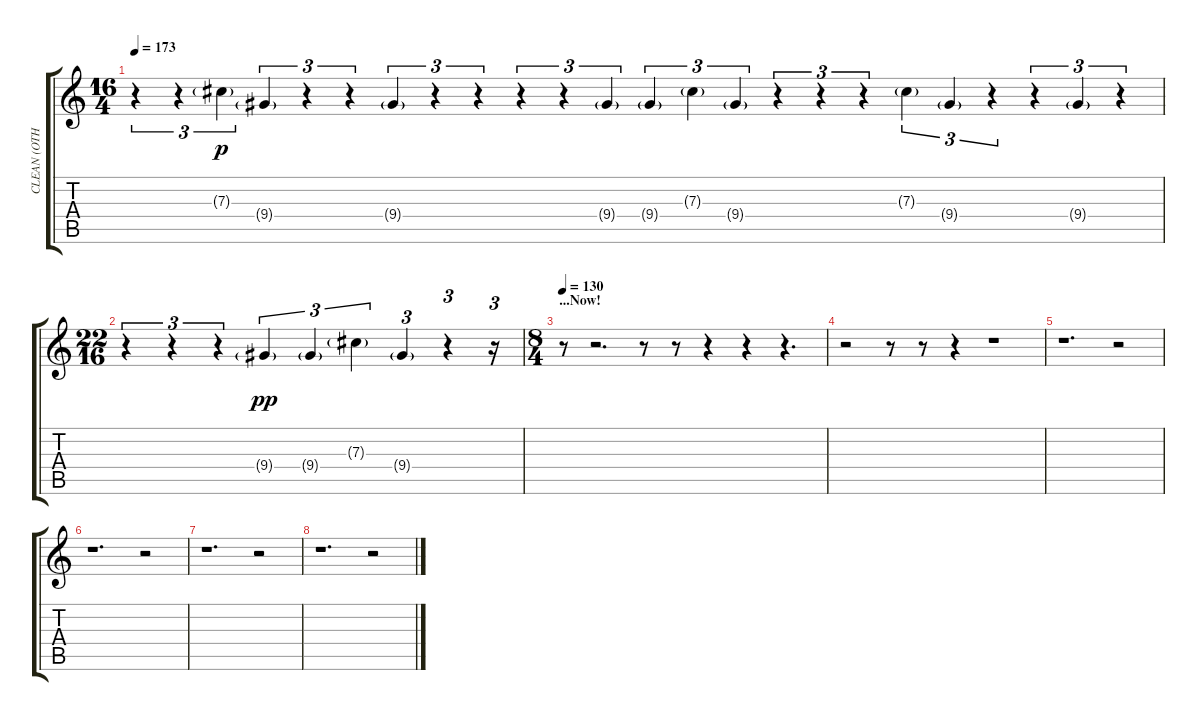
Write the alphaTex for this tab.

\track ("CLEAN (OTHER)" "CLEAN (OTH") {instrument acousticguitarsteel}
\staff {score tabs}
\tuning (Eb4 B3 Gb3 B2 Gb2 B1) {hide}
\ts (16 4)
\tempo 173
\clef g2
\ks c
r.4{tu (3 2) dy p} r.4{tu (3 2)} 7.3{g}.4{tu (3 2)} 9.4{g}.4{tu (3 2)} r.4{tu (3 2)} r.4{tu (3 2)} 9.4{g}.4{tu (3 2)} r.4{tu (3 2)} r.4{tu (3 2)} r.4{tu (3 2)} r.4{tu (3 2)} 9.4{g}.4{tu (3 2)} 9.4{g}.4{tu (3 2)} 7.3{g}.4{tu (3 2)} 9.4{g}.4{tu (3 2)} r.4{tu (3 2)} r.4{tu (3 2)} r.4{tu (3 2)} 7.3{g}.4{tu (3 2)} 9.4{g}.4{tu (3 2)} r.4{tu (3 2)} r.4{tu (3 2)} 9.4{g}.4{tu (3 2)} r.4{tu (3 2)} |
\ts (22 16)
r.4{tu (3 2)} r.4{tu (3 2)} r.4{tu (3 2)} 9.4{g}.4{tu (3 2) dy pp} 9.4{g}.4{tu (3 2)} 7.3{g}.4{tu (3 2)} 9.4{g}.4{tu (3 2)} r.4{tu (3 2)} r.16{tu (3 2)} |
\ts (8 4)
\section ("" "...Now!")
\tempo 130
r.8 r.2{d} r.8 r.8 r.4 r.4 r.4{d} |
r.2 r.8 r.8 r.4 r.1 |
r.1{d} r.2 |
r.1{d} r.2 |
r.1{d} r.2 |
r.1{d} r.2
